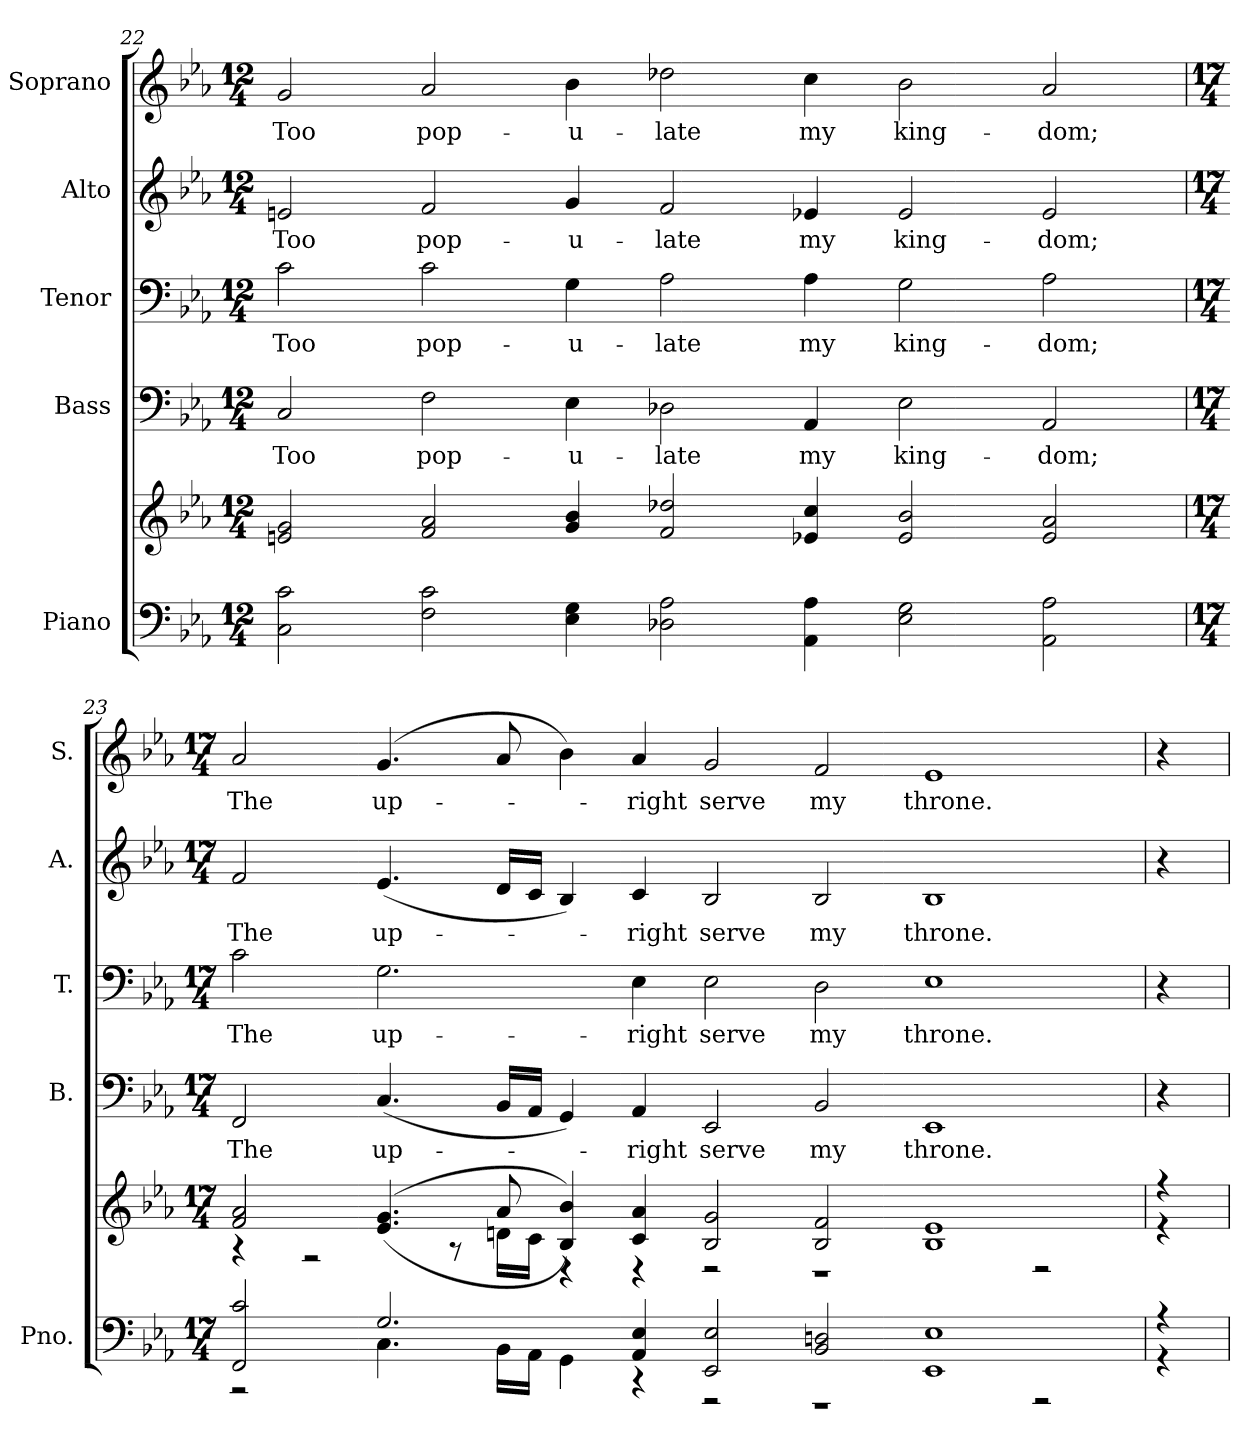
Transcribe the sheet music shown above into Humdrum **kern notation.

**kern	**kern	**kern	**text	**kern	**text	**kern	**text	**kern	**text
*part5	*part5	*part4	*part4	*part3	*part3	*part2	*part2	*part1	*part1
*staff6	*staff5	*staff4	*staff4	*staff3	*staff3	*staff2	*staff2	*staff1	*staff1
*I"Piano	*	*I"Bass	*	*I"Tenor	*	*I"Alto	*	*I"Soprano	*
*I'Pno.	*	*I'B.	*	*I'T.	*	*I'A.	*	*I'S.	*
!!LO:PB:g=z
*clefF4	*clefG2	*clefF4	*	*clefF4	*	*clefG2	*	*clefG2	*
*k[b-e-a-]	*k[b-e-a-]	*k[b-e-a-]	*	*k[b-e-a-]	*	*k[b-e-a-]	*	*k[b-e-a-]	*
*E-:	*E-:	*E-:	*	*E-:	*	*E-:	*	*E-:	*
*M12/4	*M12/4	*M12/4	*	*M12/4	*	*M12/4	*	*M12/4	*
=22	=22	=22	=22	=22	=22	=22	=22	=22	=22
!	!	!	!LO:LY:b:color=#000000	!	!	!	!	!	!
!	!	!	!	!	!LO:LY:b:color=#000000	!	!	!	!
!	!	!	!	!	!	!	!LO:LY:b:color=#000000	!	!
!	!	!	!	!	!	!	!	!	!LO:LY:b:color=#000000
2Ci\ 2ci	2eni/ 2gi	2Ci/	Too	2ci\	Too	2eni/	Too	2gi/	Too
!	!	!	!LO:LY:b:color=#000000	!	!	!	!	!	!
!	!	!	!	!	!LO:LY:b:color=#000000	!	!	!	!
!	!	!	!	!	!	!	!LO:LY:b:color=#000000	!	!
!	!	!	!	!	!	!	!	!	!LO:LY:b:color=#000000
2Fi\ 2ci	2fi/ 2a-i	2Fi\	pop-	2ci\	pop-	2fi/	pop-	2a-i/	pop-
!	!	!	!LO:LY:b:color=#000000	!	!	!	!	!	!
!	!	!	!	!	!LO:LY:b:color=#000000	!	!	!	!
!	!	!	!	!	!	!	!LO:LY:b:color=#000000	!	!
!	!	!	!	!	!	!	!	!	!LO:LY:b:color=#000000
4E-i\ 4Gi	4gi/ 4b-i	4E-i\	-u-	4Gi\	-u-	4gi/	-u-	4b-i\	-u-
!	!	!	!LO:LY:b:color=#000000	!	!	!	!	!	!
!	!	!	!	!	!LO:LY:b:color=#000000	!	!	!	!
!	!	!	!	!	!	!	!LO:LY:b:color=#000000	!	!
!	!	!	!	!	!	!	!	!	!LO:LY:b:color=#000000
2D-Xi\ 2A-i	2fi/ 2dd-Xi	2D-Xi\	-late	2A-i\	-late	2fi/	-late	2dd-Xi\	-late
!	!	!	!LO:LY:b:color=#000000	!	!	!	!	!	!
!	!	!	!	!	!LO:LY:b:color=#000000	!	!	!	!
!	!	!	!	!	!	!	!LO:LY:b:color=#000000	!	!
!	!	!	!	!	!	!	!	!	!LO:LY:b:color=#000000
4AA-i\ 4A-i	4e-Xi/ 4cci	4AA-i/	my	4A-i\	my	4e-Xi/	my	4cci\	my
!	!	!	!LO:LY:b:color=#000000	!	!	!	!	!	!
!	!	!	!	!	!LO:LY:b:color=#000000	!	!	!	!
!	!	!	!	!	!	!	!LO:LY:b:color=#000000	!	!
!	!	!	!	!	!	!	!	!	!LO:LY:b:color=#000000
2E-i\ 2Gi	2e-i/ 2b-i	2E-i\	king-	2Gi\	king-	2e-i/	king-	2b-i\	king-
!	!	!	!LO:LY:b:color=#000000	!	!	!	!	!	!
!	!	!	!	!	!LO:LY:b:color=#000000	!	!	!	!
!	!	!	!	!	!	!	!LO:LY:b:color=#000000	!	!
!	!	!	!	!	!	!	!	!	!LO:LY:b:color=#000000
2AA-i\ 2A-i	2e-i/ 2a-i	2AA-i/	-dom;	2A-i\	-dom;	2e-i/	-dom;	2a-i/	-dom;
!!LO:LB:g=z
=23	=23	=23	=23	=23	=23	=23	=23	=23	=23
*M17/4	*M17/4	*M17/4	*	*M17/4	*	*M17/4	*	*M17/4	*
*^	*^	*	*	*	*	*	*	*	*
!	!	!	!	!	!LO:LY:b:color=#000000	!	!	!	!	!	!
!	!	!	!	!	!	!	!LO:LY:b:color=#000000	!	!	!	!
!	!	!	!	!	!	!	!	!	!LO:LY:b:color=#000000	!	!
!	!	!	!	!	!	!	!	!	!	!	!LO:LY:b:color=#000000
2FFi/ 2ci	2r	2fi/ 2a-i	4r	2FFi/	The	2ci\	The	2fi/	The	2a-i/	The
.	.	.	2r	.	.	.	.	.	.	.	.
!	!	!	!	!	!LO:LY:b:color=#000000	!	!	!	!	!	!
!	!	!	!	!	!	!	!LO:LY:b:color=#000000	!	!	!	!
!	!	!	!	!	!	!	!	!	!LO:LY:b:color=#000000	!	!
!	!	!	!	!	!	!	!	!	!	!	!LO:LY:b:color=#000000
2.Gi/	4.Ci\	((4.e-i/ 4.gi	.	(4.Ci/	up-	2.Gi\	up-	(4.e-i/	up-	(4.gi/	up-
.	.	.	8r	.	.	.	.	.	.	.	.
.	16BB-i\LL	8a-i/	16dni\LL	16BB-i/LL	.	.	.	16di/LL	.	8a-i/	.
.	16AA-i\JJ	.	16ci\JJ	16AA-i/JJ	.	.	.	16ci/JJ	.	.	.
.	4GGi\	4B-i/ 4b-i))	4r	4GGi/)	.	.	.	4B-i/)	.	4b-i\)	.
!	!	!	!	!	!LO:LY:b:color=#000000	!	!	!	!	!	!
!	!	!	!	!	!	!	!LO:LY:b:color=#000000	!	!	!	!
!	!	!	!	!	!	!	!	!	!LO:LY:b:color=#000000	!	!
!	!	!	!	!	!	!	!	!	!	!	!LO:LY:b:color=#000000
4AA-i/ 4E-i	4r	4ci/ 4a-i	4r	4AA-i/	-right	4E-i\	-right	4ci/	-right	4a-i/	-right
!	!	!	!	!	!LO:LY:b:color=#000000	!	!	!	!	!	!
!	!	!	!	!	!	!	!LO:LY:b:color=#000000	!	!	!	!
!	!	!	!	!	!	!	!	!	!LO:LY:b:color=#000000	!	!
!	!	!	!	!	!	!	!	!	!	!	!LO:LY:b:color=#000000
2EE-i/ 2E-i	2r	2B-i/ 2gi	2r	2EE-i/	serve	2E-i\	serve	2B-i/	serve	2gi/	serve
!	!	!	!	!	!LO:LY:b:color=#000000	!	!	!	!	!	!
!	!	!	!	!	!	!	!LO:LY:b:color=#000000	!	!	!	!
!	!	!	!	!	!	!	!	!	!LO:LY:b:color=#000000	!	!
!	!	!	!	!	!	!	!	!	!	!	!LO:LY:b:color=#000000
2BB-i/ 2Dni	1r	2B-i/ 2fi	1r	2BB-i/	my	2Di\	my	2B-i/	my	2fi/	my
!	!	!	!	!	!LO:LY:b:color=#000000	!	!	!	!	!	!
!	!	!	!	!	!	!	!LO:LY:b:color=#000000	!	!	!	!
!	!	!	!	!	!	!	!	!	!LO:LY:b:color=#000000	!	!
!	!	!	!	!	!	!	!	!	!	!	!LO:LY:b:color=#000000
1EE-i 1E-i	.	1B-i 1e-i	.	1EE-i	throne.	1E-i	throne.	1B-i	throne.	1e-i	throne.
.	2r	.	2r	.	.	.	.	.	.	.	.
!!LO:PB:g=z
=24	=24	=24	=24	=24	=24	=24	=24	=24	=24	=24	=24
4r	4r	4r	4r	4r	.	4r	.	4r	.	4r	.
*v	*v	*	*	*	*	*	*	*	*	*	*
*	*v	*v	*	*	*	*	*	*	*	*
=	=	=	=	=	=	=	=	=	=
*-	*-	*-	*-	*-	*-	*-	*-	*-	*-
